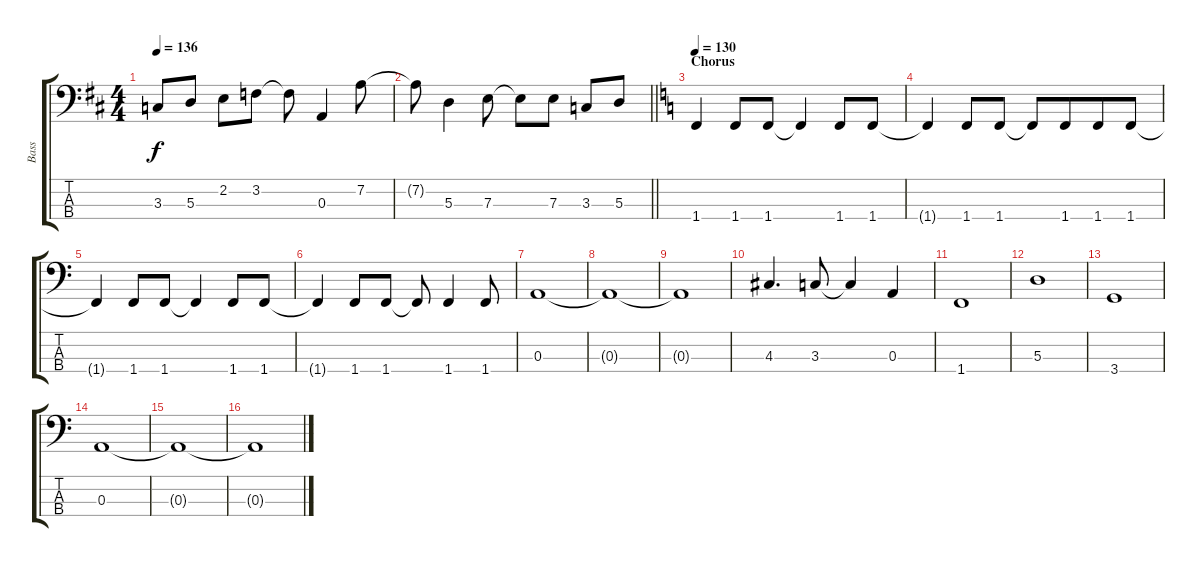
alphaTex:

\track ("Bass" "Bass") {instrument electricbassfinger}
\staff {score tabs}
\tuning (G2 D2 A1 E1) {hide}
\ts (4 4)
\tempo 136
\clef f4
\ks d
3.3.8{dy f} 5.3.8 2.2.8 3.2.8 3.2{t}.8 0.3.4 7.2.8 |
\barLineRight lightlight
7.2{t}.8 5.3.4 7.3.8 7.3{t}.8 7.3.8 3.3.8 5.3.8 |
\section ("" "Chorus")
\tempo 130
\ks c
1.4.4 1.4.8 1.4.8 1.4{t}.4 1.4.8 1.4.8 |
1.4{t}.4 1.4.8 1.4.8 1.4{t}.8 1.4.8{beam merge} 1.4.8 1.4.8 |
1.4{t}.4 1.4.8 1.4.8 1.4{t}.4 1.4.8 1.4.8 |
1.4{t}.4 1.4.8 1.4.8 1.4{t}.8 1.4.4 1.4.8 |
0.3.1 |
0.3{t}.1 |
0.3{t}.1 |
4.3.4{d} 3.3.8 3.3{t}.4 0.3.4 |
1.4.1 |
5.3.1 |
3.4.1 |
0.3.1 |
0.3{t}.1 |
0.3{t}.1
